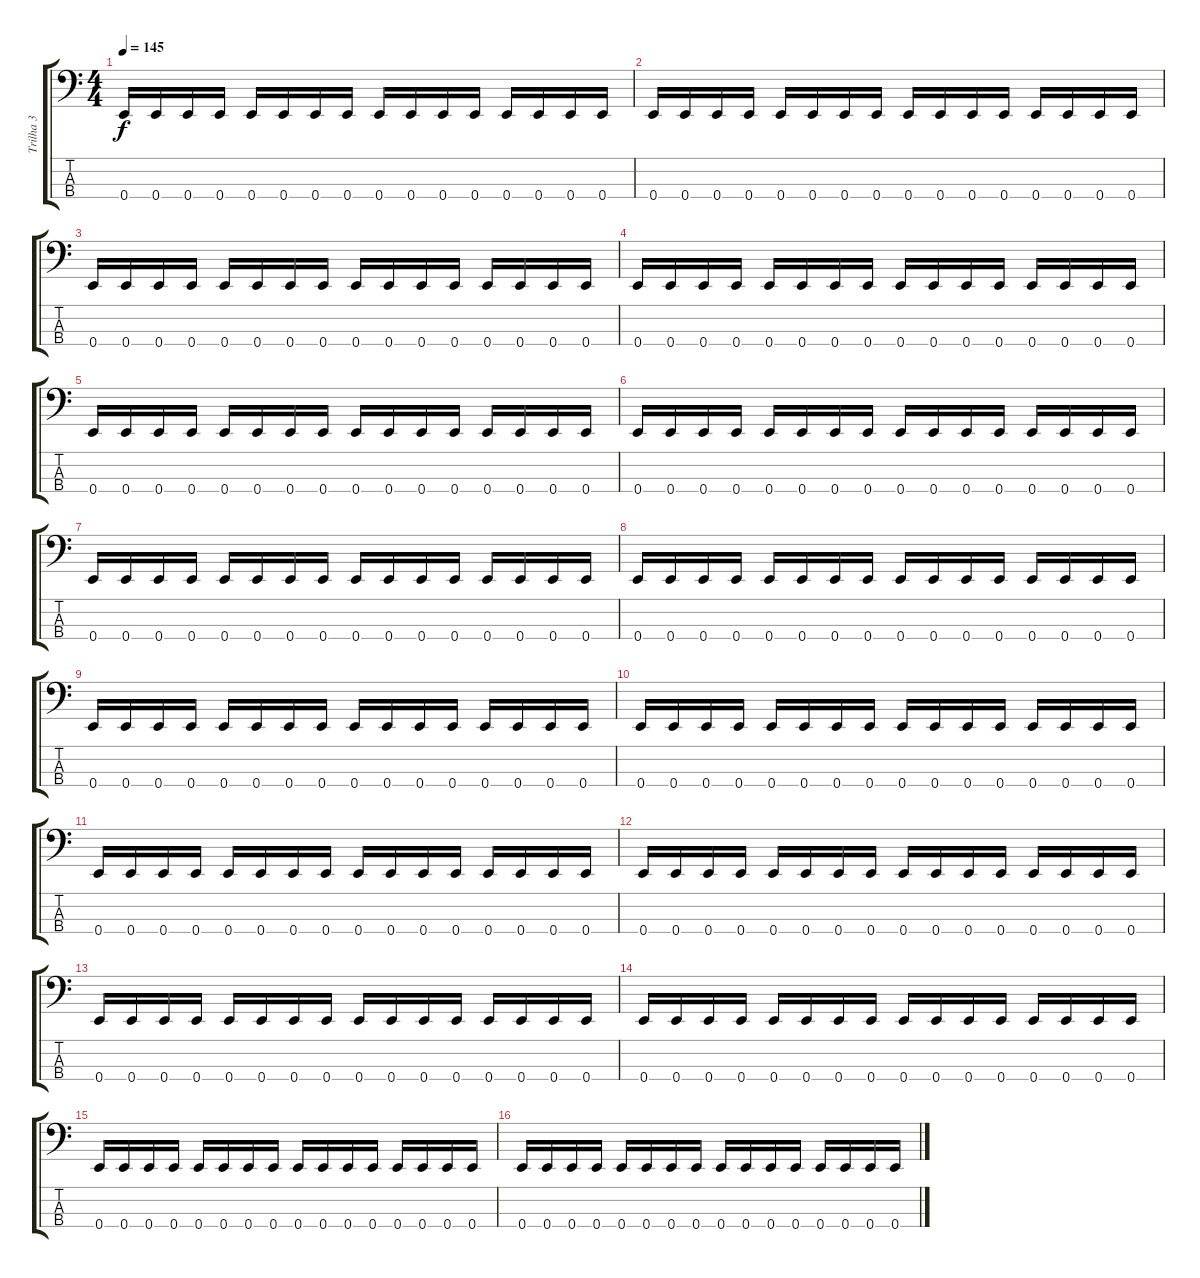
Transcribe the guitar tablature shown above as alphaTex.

\track ("Trilha 3" "Trilha 3") {instrument electricbassfinger}
\staff {score tabs}
\tuning (G2 D2 A1 E1) {hide}
\ts (4 4)
\tempo 145
\clef f4
\ks c
0.4.16{dy f instrument electricbassfinger} 0.4.16 0.4.16 0.4.16 0.4.16 0.4.16 0.4.16 0.4.16 0.4.16 0.4.16 0.4.16 0.4.16 0.4.16 0.4.16 0.4.16 0.4.16 |
0.4.16 0.4.16 0.4.16 0.4.16 0.4.16 0.4.16 0.4.16 0.4.16 0.4.16 0.4.16 0.4.16 0.4.16 0.4.16 0.4.16 0.4.16 0.4.16 |
0.4.16 0.4.16 0.4.16 0.4.16 0.4.16 0.4.16 0.4.16 0.4.16 0.4.16 0.4.16 0.4.16 0.4.16 0.4.16 0.4.16 0.4.16 0.4.16 |
0.4.16 0.4.16 0.4.16 0.4.16 0.4.16 0.4.16 0.4.16 0.4.16 0.4.16 0.4.16 0.4.16 0.4.16 0.4.16 0.4.16 0.4.16 0.4.16 |
0.4.16 0.4.16 0.4.16 0.4.16 0.4.16 0.4.16 0.4.16 0.4.16 0.4.16 0.4.16 0.4.16 0.4.16 0.4.16 0.4.16 0.4.16 0.4.16 |
0.4.16 0.4.16 0.4.16 0.4.16 0.4.16 0.4.16 0.4.16 0.4.16 0.4.16 0.4.16 0.4.16 0.4.16 0.4.16 0.4.16 0.4.16 0.4.16 |
0.4.16 0.4.16 0.4.16 0.4.16 0.4.16 0.4.16 0.4.16 0.4.16 0.4.16 0.4.16 0.4.16 0.4.16 0.4.16 0.4.16 0.4.16 0.4.16 |
0.4.16 0.4.16 0.4.16 0.4.16 0.4.16 0.4.16 0.4.16 0.4.16 0.4.16 0.4.16 0.4.16 0.4.16 0.4.16 0.4.16 0.4.16 0.4.16 |
0.4.16 0.4.16 0.4.16 0.4.16 0.4.16 0.4.16 0.4.16 0.4.16 0.4.16 0.4.16 0.4.16 0.4.16 0.4.16 0.4.16 0.4.16 0.4.16 |
0.4.16 0.4.16 0.4.16 0.4.16 0.4.16 0.4.16 0.4.16 0.4.16 0.4.16 0.4.16 0.4.16 0.4.16 0.4.16 0.4.16 0.4.16 0.4.16 |
0.4.16 0.4.16 0.4.16 0.4.16 0.4.16 0.4.16 0.4.16 0.4.16 0.4.16 0.4.16 0.4.16 0.4.16 0.4.16 0.4.16 0.4.16 0.4.16 |
0.4.16 0.4.16 0.4.16 0.4.16 0.4.16 0.4.16 0.4.16 0.4.16 0.4.16 0.4.16 0.4.16 0.4.16 0.4.16 0.4.16 0.4.16 0.4.16 |
0.4.16 0.4.16 0.4.16 0.4.16 0.4.16 0.4.16 0.4.16 0.4.16 0.4.16 0.4.16 0.4.16 0.4.16 0.4.16 0.4.16 0.4.16 0.4.16 |
0.4.16 0.4.16 0.4.16 0.4.16 0.4.16 0.4.16 0.4.16 0.4.16 0.4.16 0.4.16 0.4.16 0.4.16 0.4.16 0.4.16 0.4.16 0.4.16 |
0.4.16 0.4.16 0.4.16 0.4.16 0.4.16 0.4.16 0.4.16 0.4.16 0.4.16 0.4.16 0.4.16 0.4.16 0.4.16 0.4.16 0.4.16 0.4.16 |
0.4.16 0.4.16 0.4.16 0.4.16 0.4.16 0.4.16 0.4.16 0.4.16 0.4.16 0.4.16 0.4.16 0.4.16 0.4.16 0.4.16 0.4.16 0.4.16
